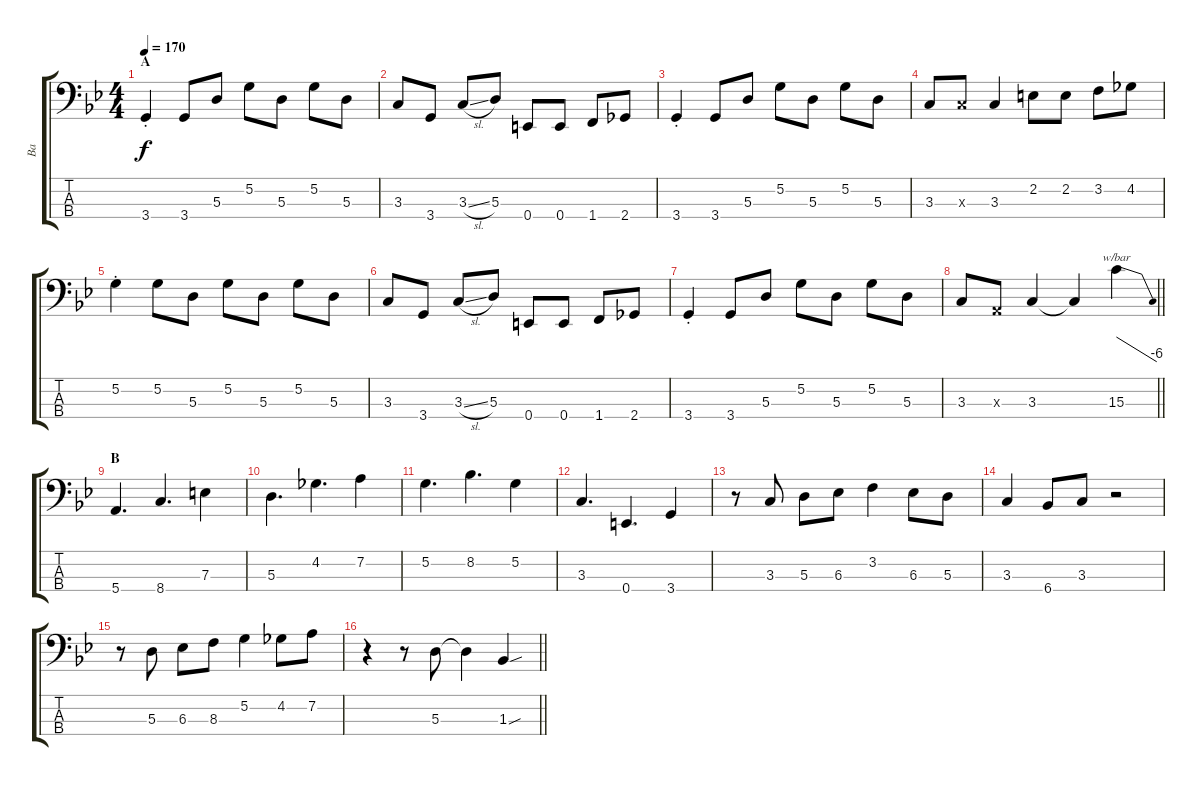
\track ("Ba" "Ba") {instrument electricbassfinger}
\staff {score tabs}
\tuning (G2 D2 A1 E1) {hide}
\ts (4 4)
\section ("" "A")
\tempo 170
\clef f4
\ks bb
3.4{st}.4{dy f} 3.4.8 5.3.8 5.2.8 5.3.8 5.2.8 5.3.8 |
3.3.8 3.4.8 3.3{sl}.8 5.3.8 0.4.8 0.4.8 1.4.8 2.4.8 |
3.4{st}.4 3.4.8 5.3.8 5.2.8 5.3.8 5.2.8 5.3.8 |
3.3.8 3.3{x}.8 3.3.4 2.2.8 2.2.8 3.2.8 4.2.8 |
5.2{st}.4 5.2.8 5.3.8 5.2.8 5.3.8 5.2.8 5.3.8 |
3.3.8 3.4.8 3.3{sl}.8 5.3.8 0.4.8 0.4.8 1.4.8 2.4.8 |
3.4{st}.4 3.4.8 5.3.8 5.2.8 5.3.8 5.2.8 5.3.8 |
\barLineRight lightlight
3.3.8 0.3{x}.8 3.3.4 3.3{t}.4 15.3.4{tbe (dive default 0 0 60 -24)} |
\section ("" "B")
5.4.4{d} 8.4.4{d} 7.3.4 |
5.3.4{d} 4.2.4{d} 7.2.4 |
5.2.4{d} 8.2.4{d} 5.2.4 |
3.3.4{d} 0.4.4{d} 3.4.4 |
r.8 3.3.8 5.3.8 6.3.8 3.2.4 6.3.8 5.3.8 |
3.3.4 6.4.8 3.3.8 r.2 |
r.8 5.3.8 6.3.8 8.3.8 5.2.4 4.2.8 7.2.8 |
\barLineRight lightlight
r.4 r.8 5.3.8 5.3{t}.4 1.3{sou}.4
